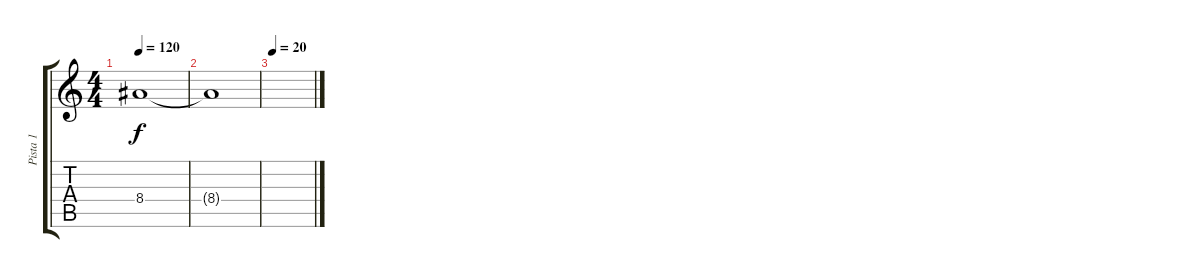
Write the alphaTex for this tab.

\track ("Pista 1" "Pista 1") {instrument overdrivenguitar}
\staff {score tabs}
\tuning (E4 B3 G3 D3 A2 E2) {hide}
\ts (4 4)
\tempo 120
\clef g2
\ks c
8.4{t}.1{dy f} |
8.4{t}.1 |
\tempo 20
